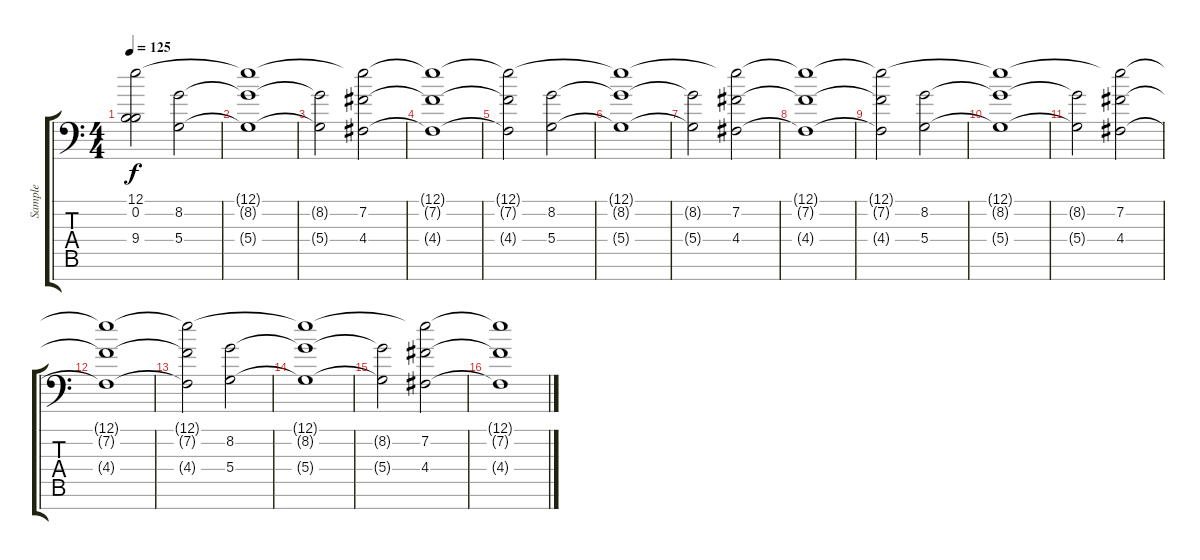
\track ("Sample" "Sample") {instrument stringensemble2}
\staff {score tabs}
\tuning (E4 B3 G3 D3 A2 E2 C-1) {hide}
\ts (4 4)
\tempo 125
\clef f4
\ks c
(12.1{t} 0.2{t} 9.4{t}).2{dy f} (8.2 5.4).2 |
(12.1{t} 8.2{t} 5.4{t}).1 |
(8.2{t} 5.4{t}).2 (12.1{t} 7.2 4.4).2 |
(12.1{t} 7.2{t} 4.4{t}).1 |
(12.1{t} 7.2{t} 4.4{t}).2 (8.2 5.4).2 |
(12.1{t} 8.2{t} 5.4{t}).1 |
(8.2{t} 5.4{t}).2 (12.1{t} 7.2 4.4).2 |
(12.1{t} 7.2{t} 4.4{t}).1 |
(12.1{t} 7.2{t} 4.4{t}).2 (8.2 5.4).2 |
(12.1{t} 8.2{t} 5.4{t}).1 |
(8.2{t} 5.4{t}).2 (12.1{t} 7.2 4.4).2 |
(12.1{t} 7.2{t} 4.4{t}).1 |
(12.1{t} 7.2{t} 4.4{t}).2 (8.2 5.4).2 |
(12.1{t} 8.2{t} 5.4{t}).1 |
(8.2{t} 5.4{t}).2 (12.1{t} 7.2 4.4).2 |
(12.1{t} 7.2{t} 4.4{t}).1
